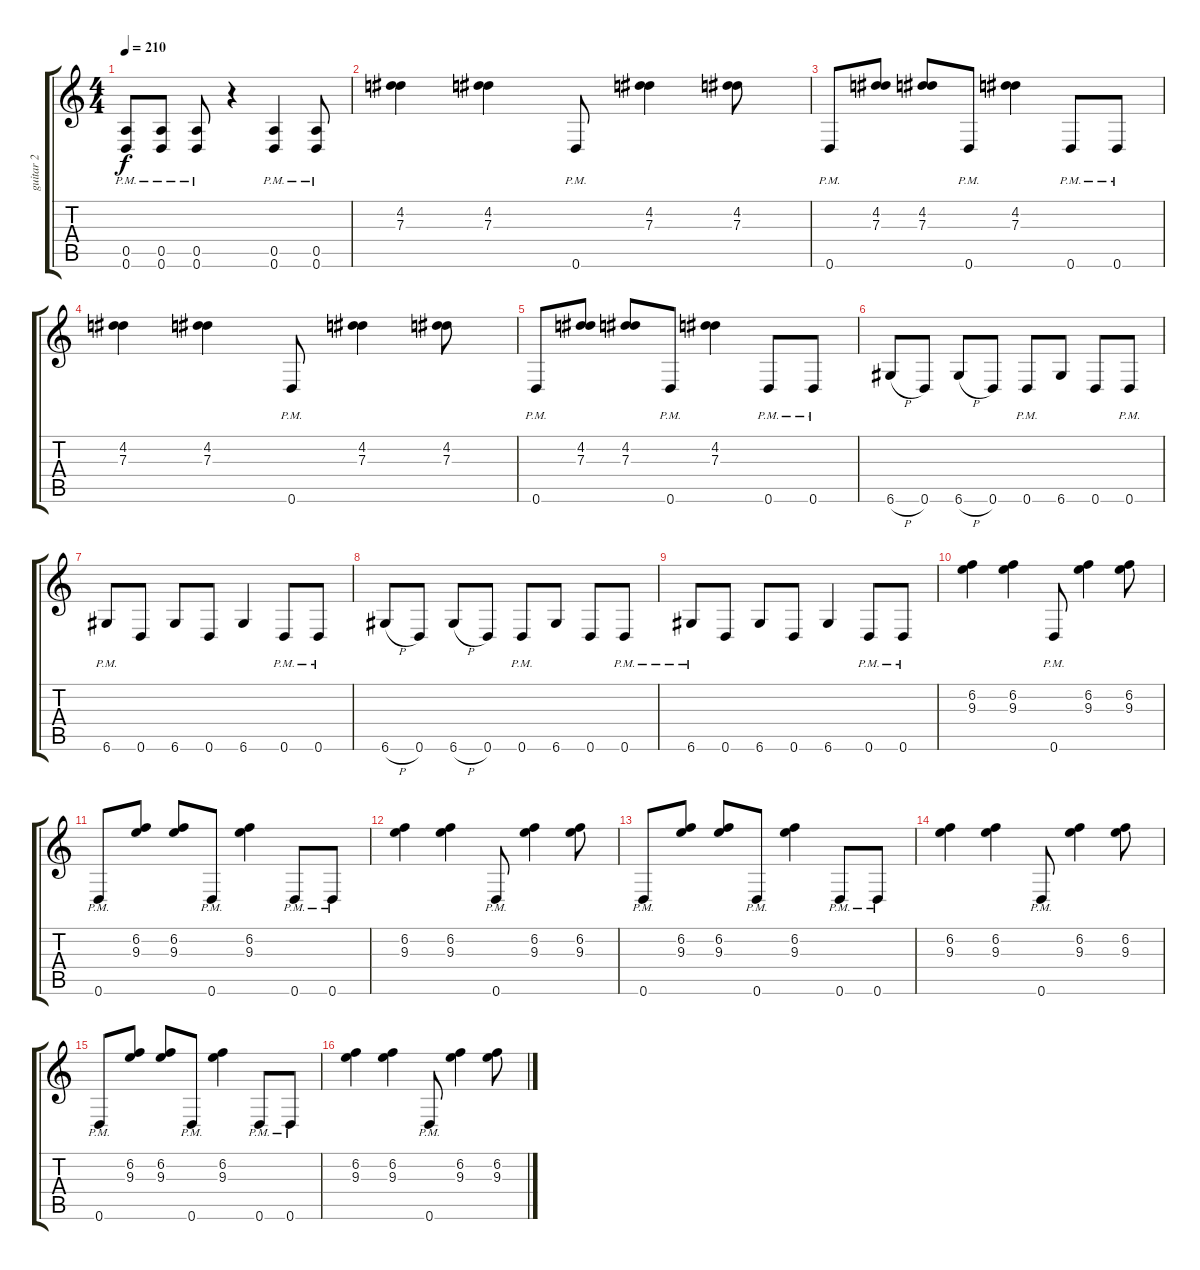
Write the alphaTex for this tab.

\track ("guitar 2" "guitar 2") {instrument distortionguitar}
\staff {score tabs}
\tuning (E4 B3 G3 D3 A2 D2) {hide}
\ts (4 4)
\tempo 210
\clef g2
\ks c
(0.5{pm} 0.6).8{dy f} (0.5{pm} 0.6).8 (0.5{pm} 0.6).8 r.4 (0.5{pm} 0.6).4 (0.5{pm} 0.6).8 |
(4.2 7.3).4 (4.2 7.3).4 0.6{pm}.8 (4.2 7.3).4 (4.2 7.3).8 |
0.6{pm}.8 (4.2 7.3).8 (4.2 7.3).8 0.6{pm}.8 (4.2 7.3).4 0.6{pm}.8 0.6{pm}.8 |
(4.2 7.3).4 (4.2 7.3).4 0.6{pm}.8 (4.2 7.3).4 (4.2 7.3).8 |
0.6{pm}.8 (4.2 7.3).8 (4.2 7.3).8 0.6{pm}.8 (4.2 7.3).4 0.6{pm}.8 0.6{pm}.8 |
6.6{h}.8 0.6.8 6.6{h}.8 0.6.8 0.6{pm}.8 6.6.8 0.6.8 0.6{pm}.8 |
6.6{pm}.8 0.6.8 6.6.8 0.6.8 6.6.4 0.6{pm}.8 0.6{pm}.8 |
6.6{h}.8 0.6.8 6.6{h}.8 0.6.8 0.6{pm}.8 6.6.8 0.6.8 0.6{pm}.8 |
6.6{pm}.8 0.6.8 6.6.8 0.6.8 6.6.4 0.6{pm}.8 0.6{pm}.8 |
(6.2 9.3).4 (6.2 9.3).4 0.6{pm}.8 (6.2 9.3).4 (6.2 9.3).8 |
0.6{pm}.8 (6.2 9.3).8 (6.2 9.3).8 0.6{pm}.8 (6.2 9.3).4 0.6{pm}.8 0.6{pm}.8 |
(6.2 9.3).4 (6.2 9.3).4 0.6{pm}.8 (6.2 9.3).4 (6.2 9.3).8 |
0.6{pm}.8 (6.2 9.3).8 (6.2 9.3).8 0.6{pm}.8 (6.2 9.3).4 0.6{pm}.8 0.6{pm}.8 |
(6.2 9.3).4 (6.2 9.3).4 0.6{pm}.8 (6.2 9.3).4 (6.2 9.3).8 |
0.6{pm}.8 (6.2 9.3).8 (6.2 9.3).8 0.6{pm}.8 (6.2 9.3).4 0.6{pm}.8 0.6{pm}.8 |
(6.2 9.3).4 (6.2 9.3).4 0.6{pm}.8 (6.2 9.3).4 (6.2 9.3).8
